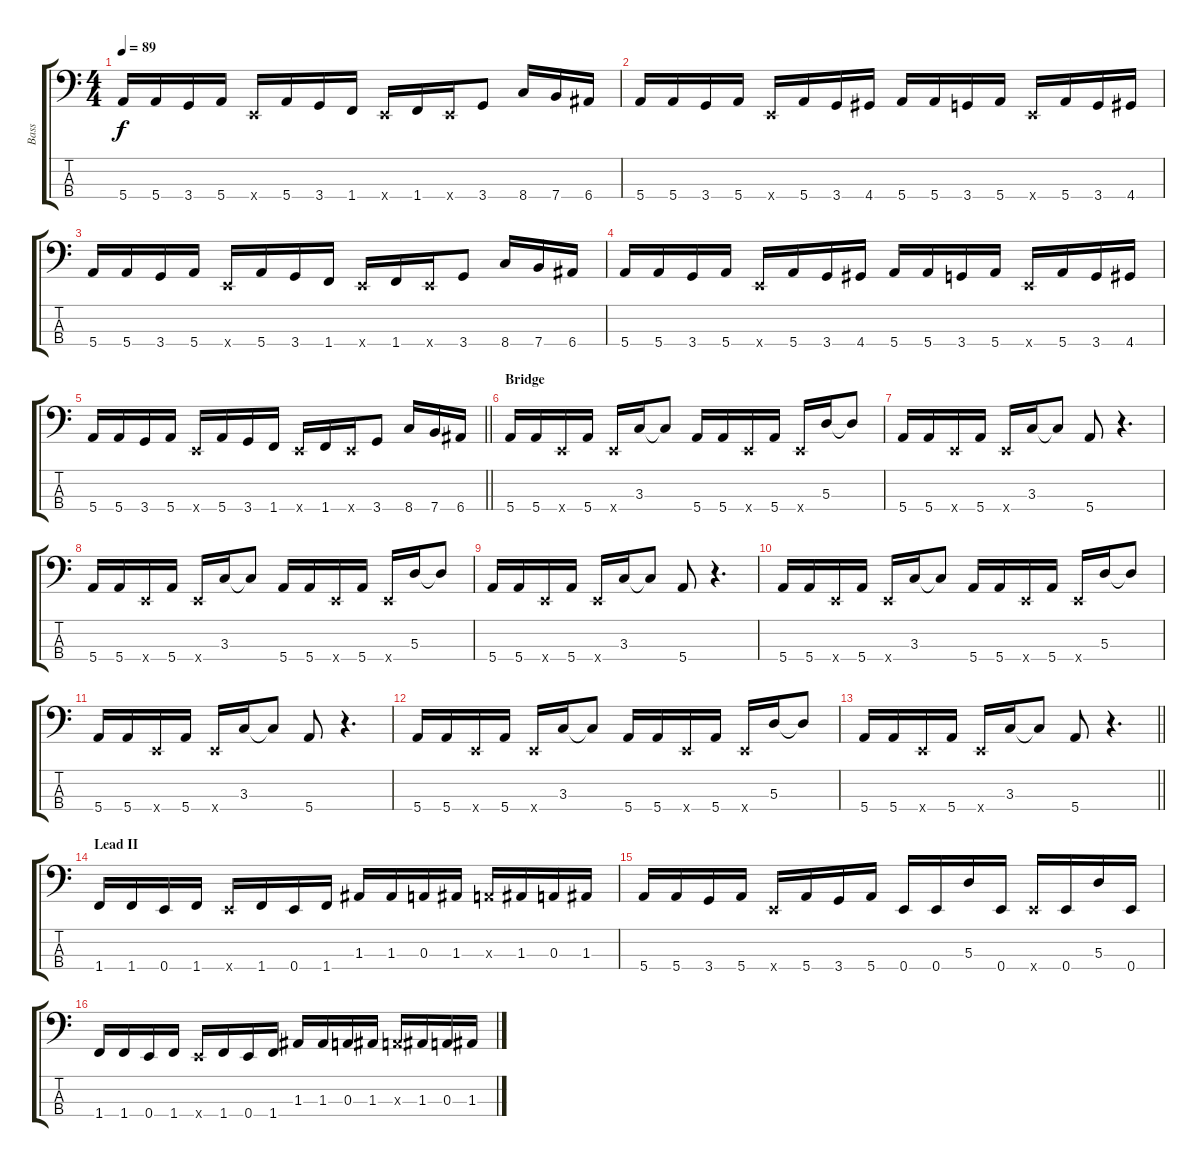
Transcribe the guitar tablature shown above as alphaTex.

\track ("Bass" "Bass") {instrument electricbasspick}
\staff {score tabs}
\tuning (G2 D2 A1 E1) {hide}
\ts (4 4)
\tempo 89
\clef f4
\ks c
5.4.16{dy f} 5.4.16 3.4.16 5.4.16 0.4{x}.16 5.4.16 3.4.16 1.4.16 0.4{x}.16 1.4.16 0.4{x}.16 3.4.8 8.4.16 7.4.16 6.4.16 |
5.4.16 5.4.16 3.4.16 5.4.16 0.4{x}.16 5.4.16 3.4.16 4.4.16 5.4.16 5.4.16 3.4.16 5.4.16 0.4{x}.16 5.4.16 3.4.16 4.4.16 |
5.4.16 5.4.16 3.4.16 5.4.16 0.4{x}.16 5.4.16 3.4.16 1.4.16 0.4{x}.16 1.4.16 0.4{x}.16 3.4.8 8.4.16 7.4.16 6.4.16 |
5.4.16 5.4.16 3.4.16 5.4.16 0.4{x}.16 5.4.16 3.4.16 4.4.16 5.4.16 5.4.16 3.4.16 5.4.16 0.4{x}.16 5.4.16 3.4.16 4.4.16 |
\barLineRight lightlight
5.4.16 5.4.16 3.4.16 5.4.16 0.4{x}.16 5.4.16 3.4.16 1.4.16 0.4{x}.16 1.4.16 0.4{x}.16 3.4.8 8.4.16 7.4.16 6.4.16 |
\section ("" "Bridge")
5.4.16 5.4.16 0.4{x}.16 5.4.16 0.4{x}.16 3.3.16 3.3{t}.8 5.4.16 5.4.16 0.4{x}.16 5.4.16 0.4{x}.16 5.3.16 5.3{t}.8 |
5.4.16 5.4.16 0.4{x}.16 5.4.16 0.4{x}.16 3.3.16 3.3{t}.8 5.4.8 r.4{d} |
5.4.16 5.4.16 0.4{x}.16 5.4.16 0.4{x}.16 3.3.16 3.3{t}.8 5.4.16 5.4.16 0.4{x}.16 5.4.16 0.4{x}.16 5.3.16 5.3{t}.8 |
5.4.16 5.4.16 0.4{x}.16 5.4.16 0.4{x}.16 3.3.16 3.3{t}.8 5.4.8 r.4{d} |
5.4.16 5.4.16 0.4{x}.16 5.4.16 0.4{x}.16 3.3.16 3.3{t}.8 5.4.16 5.4.16 0.4{x}.16 5.4.16 0.4{x}.16 5.3.16 5.3{t}.8 |
5.4.16 5.4.16 0.4{x}.16 5.4.16 0.4{x}.16 3.3.16 3.3{t}.8 5.4.8 r.4{d} |
5.4.16 5.4.16 0.4{x}.16 5.4.16 0.4{x}.16 3.3.16 3.3{t}.8 5.4.16 5.4.16 0.4{x}.16 5.4.16 0.4{x}.16 5.3.16 5.3{t}.8 |
\barLineRight lightlight
5.4.16 5.4.16 0.4{x}.16 5.4.16 0.4{x}.16 3.3.16 3.3{t}.8 5.4.8 r.4{d} |
\section ("" "Lead II")
1.4.16 1.4.16 0.4.16 1.4.16 0.4{x}.16 1.4.16 0.4.16 1.4.16 1.3.16 1.3.16 0.3.16 1.3.16 0.3{x}.16 1.3.16 0.3.16 1.3.16 |
5.4.16 5.4.16 3.4.16 5.4.16 0.4{x}.16 5.4.16 3.4.16 5.4.16 0.4.16 0.4.16 5.3.16 0.4.16 0.4{x}.16 0.4.16 5.3.16 0.4.16 |
1.4.16 1.4.16 0.4.16 1.4.16 0.4{x}.16 1.4.16 0.4.16 1.4.16 1.3.16 1.3.16 0.3.16 1.3.16 0.3{x}.16 1.3.16 0.3.16 1.3.16
